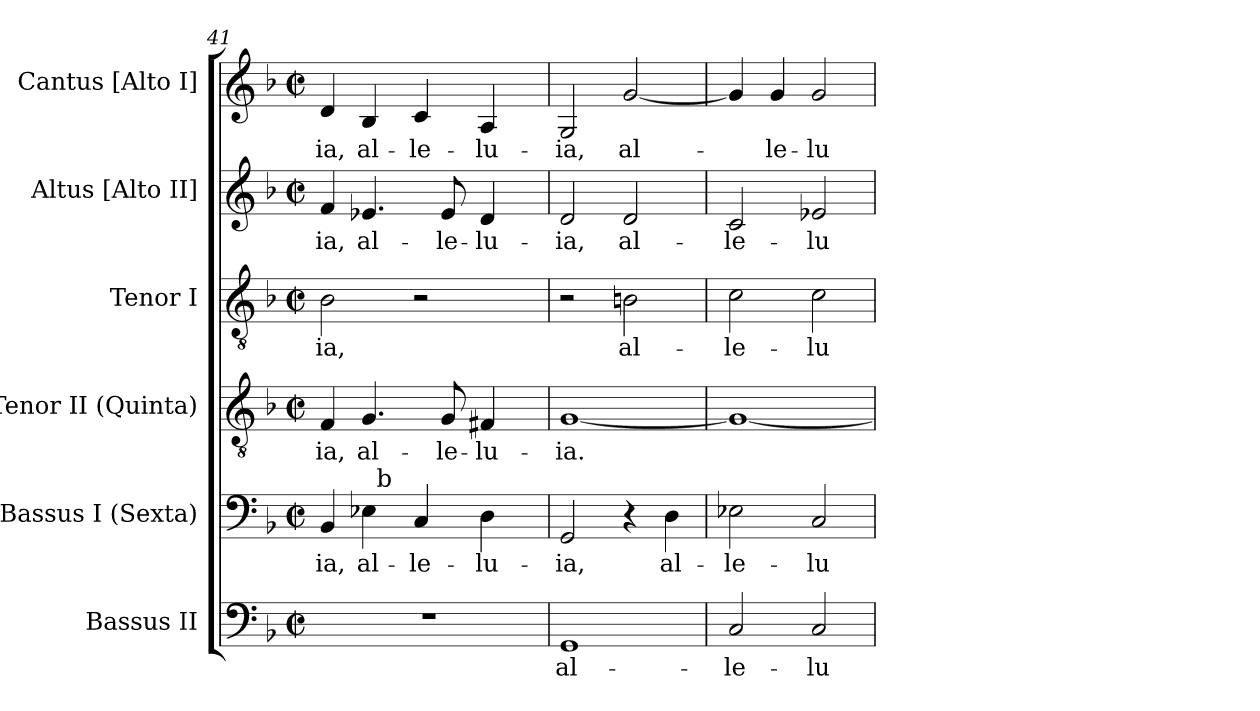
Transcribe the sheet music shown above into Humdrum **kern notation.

**kern	**text	**kern	**text	**kern	**text	**kern	**text	**kern	**text	**kern	**text
*part6	*part6	*part5	*part5	*part4	*part4	*part3	*part3	*part2	*part2	*part1	*part1
*staff6	*staff6	*staff5	*staff5	*staff4	*staff4	*staff3	*staff3	*staff2	*staff2	*staff1	*staff1
*I"Bassus II	*	*I"Bassus I (Sexta)	*	*I"Tenor II (Quinta)	*	*I"Tenor I	*	*I"Altus [Alto II]	*	*I"Cantus [Alto I]	*
*I'B.	*	*I'B.	*	*I'T.	*	*I'T.	*	*I'A.	*	*I'A.	*
*clefF4	*	*clefF4	*	*clefGv2	*	*clefGv2	*	*clefG2	*	*clefG2	*
*	*	*	*	*ITrd7c12	*	*ITrd7c12	*	*	*	*	*
*k[b-]	*	*k[b-]	*	*k[b-]	*	*k[b-]	*	*k[b-]	*	*k[b-]	*
*F:	*	*F:	*	*F:	*	*F:	*	*F:	*	*F:	*
*M2/2	*	*M2/2	*	*M2/2	*	*M2/2	*	*M2/2	*	*M2/2	*
*met(c|)	*	*met(c|)	*	*met(c|)	*	*met(c|)	*	*met(c|)	*	*met(c|)	*
=41	=41	=41	=41	=41	=41	=41	=41	=41	=41	=41	=41
!	!	!	!LO:LY:b:color=#000000	!	!	!	!	!	!	!	!
!	!	!	!	!	!LO:LY:b:color=#000000	!	!	!	!	!	!
!	!	!	!	!	!	!	!LO:LY:b:color=#000000	!	!	!	!
!	!	!	!	!	!	!	!	!	!LO:LY:b:color=#000000	!	!
!	!	!	!	!	!	!	!	!	!	!	!LO:LY:b:color=#000000
*	*	*^	*	*	*	*	*	*	*	*	*
1r	.	4BB-i/	4ryy	-ia,	4FFi/	-ia,	2BB-i\	-ia,	4fi/	-ia,	4di/	-ia,
!	!	!	!	!LO:LY:b:color=#000000	!	!	!	!	!	!	!	!
!	!	!	!	!	!	!LO:LY:b:color=#000000	!	!	!	!	!	!
!	!	!	!	!	!	!	!	!	!	!LO:LY:b:color=#000000	!	!
!	!	!	!	!	!	!	!	!	!	!	!	!LO:LY:b:color=#000000
.	.	4E-i\	32ryy	al-	4.GGi/	al-	.	.	4.e-Xi/	al-	4B-i/	al-
.	.	.	256ryy	.	.	.	.	.	.	.	.	.
!	!	!	!LO:TX:a:t=b	!	!	!	!	!	!	!	!	!
.	.	.	2ryy	.	.	.	.	.	.	.	.	.
!	!	!	!	!LO:LY:b:color=#000000	!	!	!	!	!	!	!	!
!	!	!	!	!	!	!	!	!	!	!	!	!LO:LY:b:color=#000000
.	.	4Ci/	.	-le-	.	.	2r	.	.	.	4ci/	-le-
!	!	!	!	!	!	!LO:LY:b:color=#000000	!	!	!	!	!	!
!	!	!	!	!	!	!	!	!	!	!LO:LY:b:color=#000000	!	!
.	.	.	.	.	8GGi/	-le-	.	.	8e-i/	-le-	.	.
!	!	!	!	!LO:LY:b:color=#000000	!	!	!	!	!	!	!	!
!	!	!	!	!	!	!LO:LY:b:color=#000000	!	!	!	!	!	!
!	!	!	!	!	!	!	!	!	!	!LO:LY:b:color=#000000	!	!
!	!	!	!	!	!	!	!	!	!	!	!	!LO:LY:b:color=#000000
.	.	4Di\	.	-lu-	4FF#Xi/	-lu-	.	.	4di/	-lu-	4Ai/	-lu-
.	.	.	8ryy	.	.	.	.	.	.	.	.	.
.	.	.	16ryy	.	.	.	.	.	.	.	.	.
.	.	.	64..ryy	.	.	.	.	.	.	.	.	.
*	*	*v	*v	*	*	*	*	*	*	*	*	*
=42	=42	=42	=42	=42	=42	=42	=42	=42	=42	=42	=42
*	*	*^	*	*	*	*	*	*	*	*	*
!	!LO:LY:b:color=#000000	!	!	!	!	!	!	!	!	!	!	!
*	*	*v	*v	*	*	*	*	*	*	*	*	*
*	*	*^	*	*	*	*	*	*	*	*	*
!	!	!	!	!LO:LY:b:color=#000000	!	!	!	!	!	!	!	!
*	*	*v	*v	*	*	*	*	*	*	*	*	*
*	*	*^	*	*	*	*	*	*	*	*	*
!	!	!	!	!	!	!LO:LY:b:color=#000000	!	!	!	!	!	!
*	*	*v	*v	*	*	*	*	*	*	*	*	*
*	*	*^	*	*	*	*	*	*	*	*	*
!	!	!	!	!	!	!	!	!	!	!LO:LY:b:color=#000000	!	!
*	*	*v	*v	*	*	*	*	*	*	*	*	*
*	*	*^	*	*	*	*	*	*	*	*	*
!	!	!	!	!	!	!	!	!	!	!	!	!LO:LY:b:color=#000000
*	*	*v	*v	*	*	*	*	*	*	*	*	*
1GGi	al-	2GGi/	-ia,	[<1GGi	-ia.	2r	.	2di/	-ia,	2Gi/	-ia,
!	!	!	!	!	!	!	!LO:LY:b:color=#000000	!	!	!	!
!	!	!	!	!	!	!	!	!	!LO:LY:b:color=#000000	!	!
!	!	!	!	!	!	!	!	!	!	!	!LO:LY:b:color=#000000
.	.	4r	.	.	.	2BBni\	al-	2di/	al-	[<2gi/	al-
!	!	!	!LO:LY:b:color=#000000	!	!	!	!	!	!	!	!
.	.	4Di\	al-	.	.	.	.	.	.	.	.
=43	=43	=43	=43	=43	=43	=43	=43	=43	=43	=43	=43
!	!LO:LY:b:color=#000000	!	!	!	!	!	!	!	!	!	!
!	!	!	!LO:LY:b:color=#000000	!	!	!	!	!	!	!	!
!	!	!	!	!	!	!	!LO:LY:b:color=#000000	!	!	!	!
!	!	!	!	!	!	!	!	!	!LO:LY:b:color=#000000	!	!
2Ci/	-le-	2E-Xi\	-le-	1GGi_<	.	2Ci\	-le-	2ci/	-le-	4gi/]	.
!	!	!	!	!	!	!	!	!	!	!	!LO:LY:b:color=#000000
.	.	.	.	.	.	.	.	.	.	4gi/	-le-
!	!LO:LY:b:color=#000000	!	!	!	!	!	!	!	!	!	!
!	!	!	!LO:LY:b:color=#000000	!	!	!	!	!	!	!	!
!	!	!	!	!	!	!	!LO:LY:b:color=#000000	!	!	!	!
!	!	!	!	!	!	!	!	!	!LO:LY:b:color=#000000	!	!
!	!	!	!	!	!	!	!	!	!	!	!LO:LY:b:color=#000000
2Ci/	-lu-	2Ci/	-lu-	.	.	2Ci\	-lu-	2e-Xi/	-lu-	2gi/	-lu-
=	=	=	=	=	=	=	=	=	=	=	=
*-	*-	*-	*-	*-	*-	*-	*-	*-	*-	*-	*-
